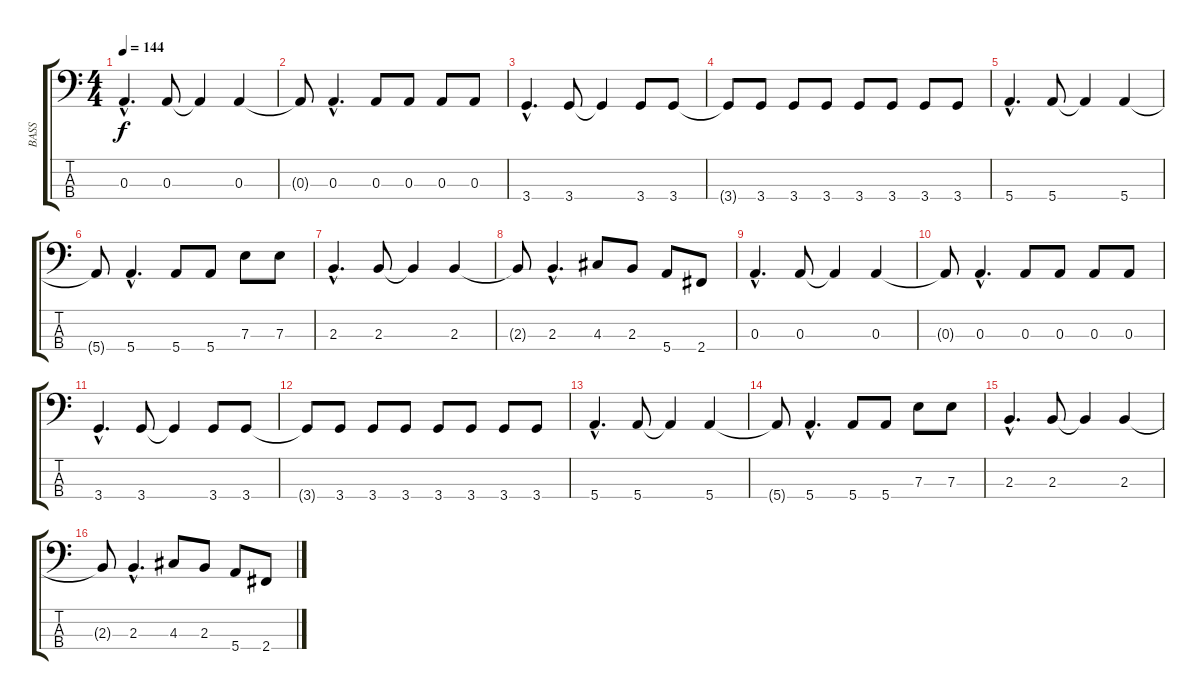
\track ("BASS" "BASS") {instrument electricbasspick}
\staff {score tabs}
\tuning (G2 D2 A1 E1) {hide}
\ts (4 4)
\tempo 144
\clef f4
\ks c
0.3{hac}.4{d dy f} 0.3.8 0.3{t}.4 0.3.4 |
0.3{t}.8 0.3{hac}.4{d} 0.3.8 0.3.8 0.3.8 0.3.8 |
3.4{hac}.4{d} 3.4.8 3.4{t}.4 3.4.8 3.4.8 |
3.4{t}.8 3.4.8 3.4.8 3.4.8 3.4.8 3.4.8 3.4.8 3.4.8 |
5.4{hac}.4{d} 5.4.8 5.4{t}.4 5.4.4 |
5.4{t}.8 5.4{hac}.4{d} 5.4.8 5.4.8 7.3.8 7.3.8 |
2.3{hac}.4{d} 2.3.8 2.3{t}.4 2.3.4 |
2.3{t}.8 2.3{hac}.4{d} 4.3.8 2.3.8 5.4.8 2.4.8 |
0.3{hac}.4{d} 0.3.8 0.3{t}.4 0.3.4 |
0.3{t}.8 0.3{hac}.4{d} 0.3.8 0.3.8 0.3.8 0.3.8 |
3.4{hac}.4{d} 3.4.8 3.4{t}.4 3.4.8 3.4.8 |
3.4{t}.8 3.4.8 3.4.8 3.4.8 3.4.8 3.4.8 3.4.8 3.4.8 |
5.4{hac}.4{d} 5.4.8 5.4{t}.4 5.4.4 |
5.4{t}.8 5.4{hac}.4{d} 5.4.8 5.4.8 7.3.8 7.3.8 |
2.3{hac}.4{d} 2.3.8 2.3{t}.4 2.3.4 |
2.3{t}.8 2.3{hac}.4{d} 4.3.8 2.3.8 5.4.8 2.4.8
